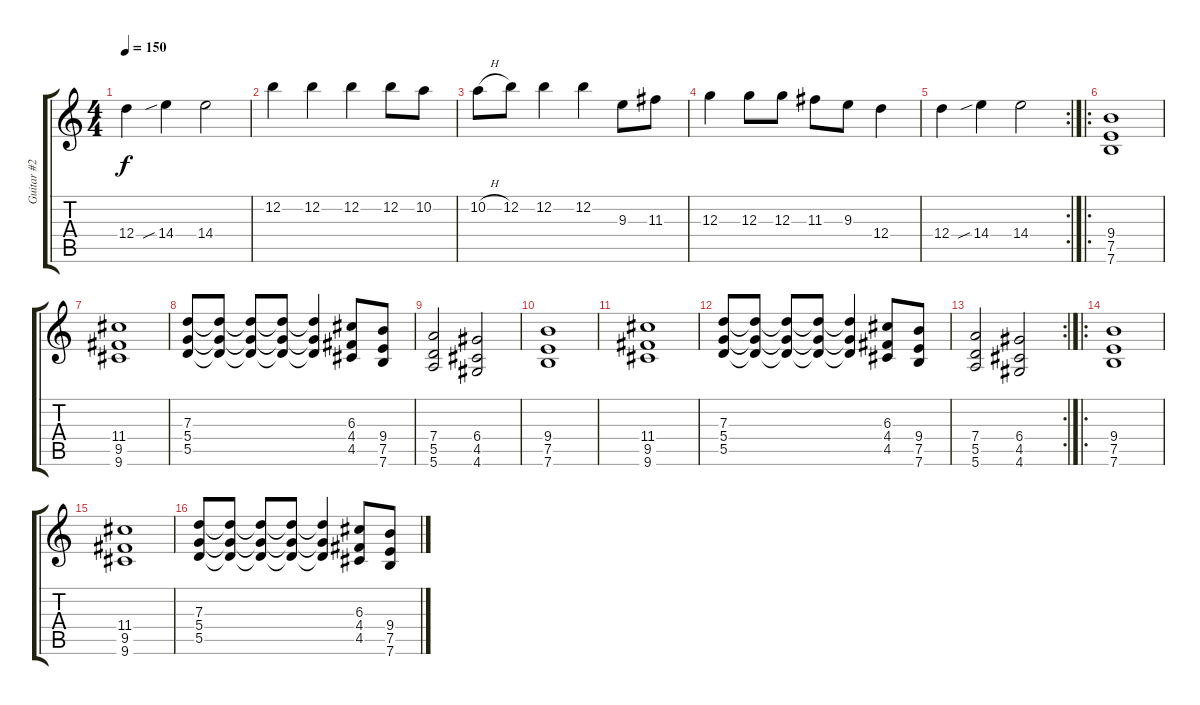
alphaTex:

\track ("Guitar #2" "Guitar #2") {instrument distortionguitar}
\staff {score tabs}
\tuning (E4 B3 G3 D3 A2 E2) {hide}
\ts (4 4)
\tempo 150
\clef g2
\ks c
12.4.4{dy f} 14.4{sib}.4 14.4.2 |
12.2.4{volume 5} 12.2.4 12.2.4 12.2.8 10.2.8 |
10.2{h}.8 12.2.8 12.2.4 12.2.4 9.3.8 11.3.8 |
12.3.4 12.3.8 12.3.8 11.3.8 9.3.8 12.4.4 |
\rc 2
12.4.4 14.4{sib}.4 14.4.2 |
\ro
(9.4 7.5 7.6).1 |
(11.4 9.5 9.6).1 |
(7.3 5.4 5.5).8 (7.3{t} 5.4{t} 5.5{t}).8 (7.3{t} 5.4{t} 5.5{t}).8 (7.3{t} 5.4{t} 5.5{t}).8 (7.3{t} 5.4{t} 5.5{t}).4 (6.3 4.4 4.5).8 (9.4 7.5 7.6).8 |
(7.4 5.5 5.6).2 (6.4 4.5 4.6).2 |
(9.4 7.5 7.6).1 |
(11.4 9.5 9.6).1 |
(7.3 5.4 5.5).8 (7.3{t} 5.4{t} 5.5{t}).8 (7.3{t} 5.4{t} 5.5{t}).8 (7.3{t} 5.4{t} 5.5{t}).8 (7.3{t} 5.4{t} 5.5{t}).4 (6.3 4.4 4.5).8 (9.4 7.5 7.6).8 |
\rc 2
(7.4 5.5 5.6).2 (6.4 4.5 4.6).2 |
\ro
(9.4 7.5 7.6).1 |
(11.4 9.5 9.6).1 |
(7.3 5.4 5.5).8 (7.3{t} 5.4{t} 5.5{t}).8 (7.3{t} 5.4{t} 5.5{t}).8 (7.3{t} 5.4{t} 5.5{t}).8 (7.3{t} 5.4{t} 5.5{t}).4 (6.3 4.4 4.5).8 (9.4 7.5 7.6).8
